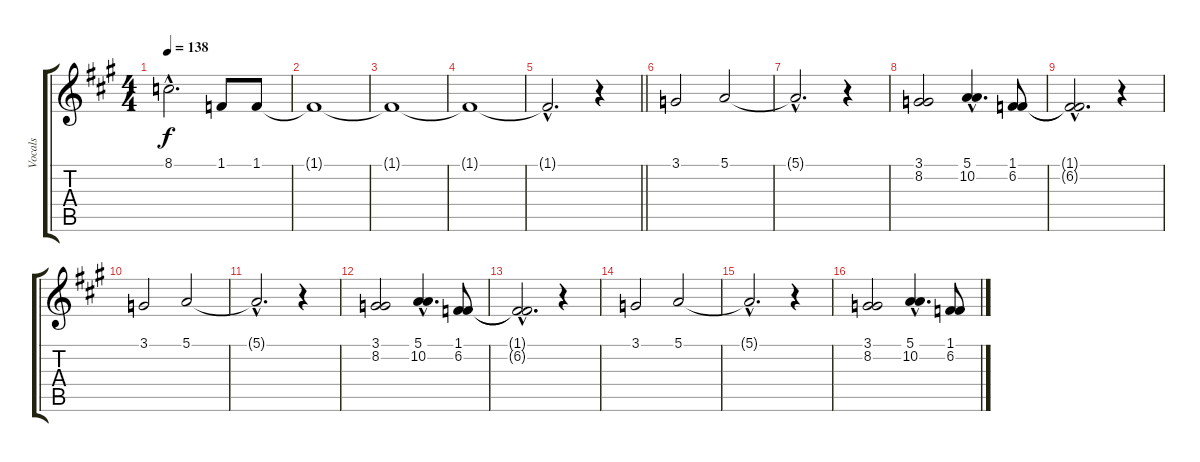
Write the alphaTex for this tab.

\track ("Vocals" "Vocals") {instrument stringensemble1}
\staff {score tabs}
\tuning (E4 B3 G3 D3 A2 E2) {hide}
\ts (4 4)
\tempo 138
\clef g2
\ks f#minor
8.1{hac}.2{d dy f} 1.1.8 1.1.8 |
1.1{t}.1 |
1.1{t}.1 |
1.1{t}.1 |
\barLineRight lightlight
1.1{hac t}.2{d} r.4 |
3.1.2 5.1.2 |
5.1{hac t}.2{d} r.4 |
(3.1 8.2).2 (5.1{hac} 10.2{hac}).4{d} (1.1 6.2).8 |
(1.1{hac t} 6.2{hac t}).2{d} r.4 |
3.1.2 5.1.2 |
5.1{hac t}.2{d} r.4 |
(3.1 8.2).2 (5.1{hac} 10.2{hac}).4{d} (1.1 6.2).8 |
(1.1{hac t} 6.2{hac t}).2{d} r.4 |
3.1.2 5.1.2 |
5.1{hac t}.2{d} r.4 |
(3.1 8.2).2 (5.1{hac} 10.2{hac}).4{d} (1.1 6.2).8
